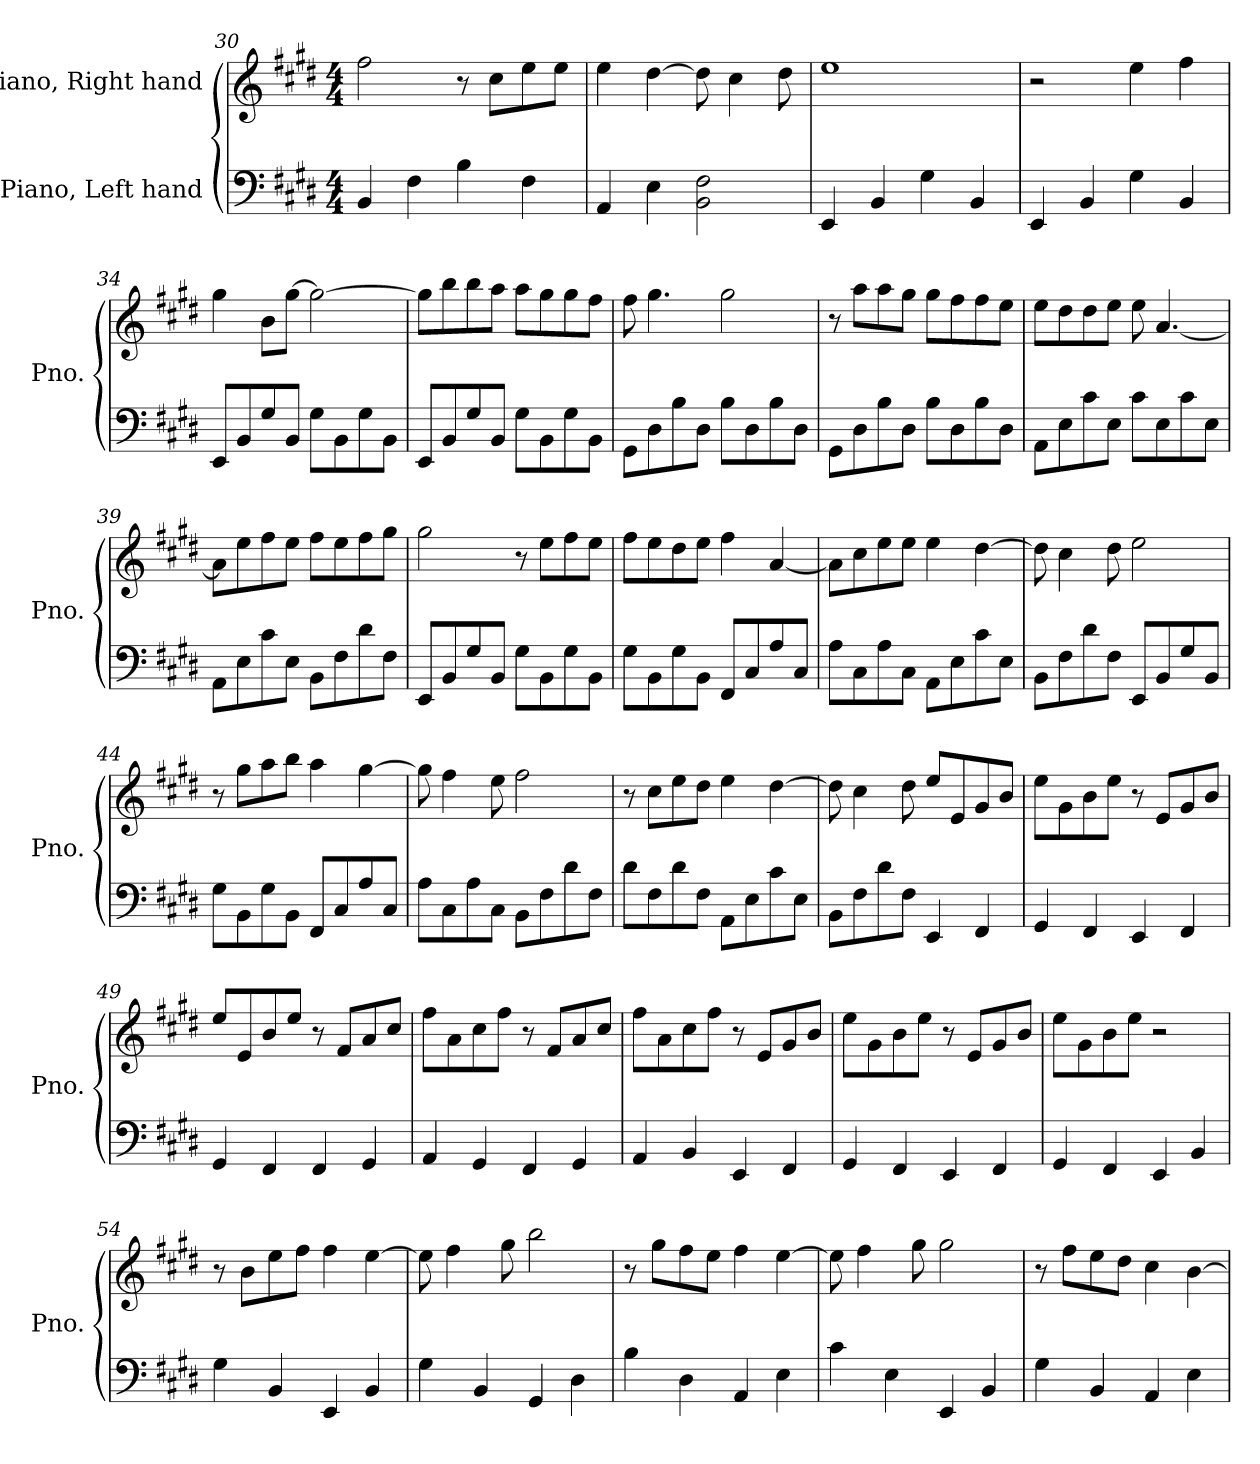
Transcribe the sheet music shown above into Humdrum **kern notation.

**kern	**kern
*part2	*part1
*staff2	*staff1
*I"Piano, Left hand	*I"Piano, Right hand
*I'Pno.	*I'Pno.
*clefF4	*clefG2
*k[f#c#g#d#]	*k[f#c#g#d#]
*M4/4	*M4/4
=30	=30
4BB/	2ff#\
4F#\	.
4B\	8r
.	8cc#\L
4F#\	8ee\
.	8ee\J
=31	=31
4AA/	4ee\
4E\	[4dd#\
2BB\ 2F#\	8dd#\]
.	4cc#\
.	8dd#\
=32	=32
4EE/	1ee
4BB/	.
4G#\	.
4BB/	.
=33	=33
4EE/	2r
4BB/	.
4G#\	4ee\
4BB/	4ff#\
!!LO:PB:g=z
=34	=34
8EE/L	4gg#\
8BB/	.
8G#/	8b\L
8BB/J	[8gg#\J
8G#\L	2gg#\_
8BB\	.
8G#\	.
8BB\J	.
=35	=35
8EE/L	8gg#\L]
8BB/	8bb\
8G#/	8bb\
8BB/J	8aa\J
8G#\L	8aa\L
8BB\	8gg#\
8G#\	8gg#\
8BB\J	8ff#\J
=36	=36
8GG#\L	8ff#\
8D#\	4.gg#\
8B\	.
8D#\J	.
8B\L	2gg#\
8D#\	.
8B\	.
8D#\J	.
=37	=37
8GG#\L	8r
8D#\	8aa\L
8B\	8aa\
8D#\J	8gg#\J
8B\L	8gg#\L
8D#\	8ff#\
8B\	8ff#\
8D#\J	8ee\J
!!LO:LB:g=z
=38	=38
8AA\L	8ee\L
8E\	8dd#\
8c#\	8dd#\
8E\J	8ee\J
8c#\L	8ee\
8E\	[4.a/
8c#\	.
8E\J	.
=39	=39
8AA\L	8a\L]
8E\	8ee\
8c#\	8ff#\
8E\J	8ee\J
8BB\L	8ff#\L
8F#\	8ee\
8d#\	8ff#\
8F#\J	8gg#\J
=40	=40
8EE/L	2gg#\
8BB/	.
8G#/	.
8BB/J	.
8G#\L	8r
8BB\	8ee\L
8G#\	8ff#\
8BB\J	8ee\J
=41	=41
8G#\L	8ff#\L
8BB\	8ee\
8G#\	8dd#\
8BB\J	8ee\J
8FF#/L	4ff#\
8C#/	.
8A/	[4a/
8C#/J	.
=42	=42
8A\L	8a\L]
8C#\	8cc#\
8A\	8ee\
8C#\J	8ee\J
8AA\L	4ee\
8E\	.
8c#\	[4dd#\
8E\J	.
!!LO:LB:g=z
=43	=43
8BB\L	8dd#\]
8F#\	4cc#\
8d#\	.
8F#\J	8dd#\
8EE/L	2ee\
8BB/	.
8G#/	.
8BB/J	.
=44	=44
8G#\L	8r
8BB\	8gg#\L
8G#\	8aa\
8BB\J	8bb\J
8FF#/L	4aa\
8C#/	.
8A/	[4gg#\
8C#/J	.
=45	=45
8A\L	8gg#\]
8C#\	4ff#\
8A\	.
8C#\J	8ee\
8BB\L	2ff#\
8F#\	.
8d#\	.
8F#\J	.
=46	=46
8d#\L	8r
8F#\	8cc#\L
8d#\	8ee\
8F#\J	8dd#\J
8AA\L	4ee\
8E\	.
8c#\	[4dd#\
8E\J	.
!!LO:LB:g=z
=47	=47
8BB\L	8dd#\]
8F#\	4cc#\
8d#\	.
8F#\J	8dd#\
4EE/	8ee/L
.	8e/
4FF#/	8g#/
.	8b/J
=48	=48
4GG#/	8ee\L
.	8g#\
4FF#/	8b\
.	8ee\J
4EE/	8r
.	8e/L
4FF#/	8g#/
.	8b/J
=49	=49
4GG#/	8ee/L
.	8e/
4FF#/	8b/
.	8ee/J
4FF#/	8r
.	8f#/L
4GG#/	8a/
.	8cc#/J
=50	=50
4AA/	8ff#\L
.	8a\
4GG#/	8cc#\
.	8ff#\J
4FF#/	8r
.	8f#/L
4GG#/	8a/
.	8cc#/J
=51	=51
4AA/	8ff#\L
.	8a\
4BB/	8cc#\
.	8ff#\J
4EE/	8r
.	8e/L
4FF#/	8g#/
.	8b/J
!!LO:LB:g=z
=52	=52
4GG#/	8ee\L
.	8g#\
4FF#/	8b\
.	8ee\J
4EE/	8r
.	8e/L
4FF#/	8g#/
.	8b/J
=53	=53
4GG#/	8ee\L
.	8g#\
4FF#/	8b\
.	8ee\J
4EE/	2r
4BB/	.
=54	=54
4G#\	8r
.	8b\L
4BB/	8ee\
.	8ff#\J
4EE/	4ff#\
4BB/	[4ee\
=55	=55
4G#\	8ee\]
.	4ff#\
4BB/	.
.	8gg#\
4GG#/	2bb\
4D#\	.
=56	=56
4B\	8r
.	8gg#\L
4D#\	8ff#\
.	8ee\J
4AA/	4ff#\
4E\	[4ee\
=57	=57
4c#\	8ee\]
.	4ff#\
4E\	.
.	8gg#\
4EE/	2gg#\
4BB/	.
!!LO:LB:g=z
=58	=58
4G#\	8r
.	8ff#\L
4BB/	8ee\
.	8dd#\J
4AA/	4cc#\
4E\	[4b\
=	=
*-	*-
